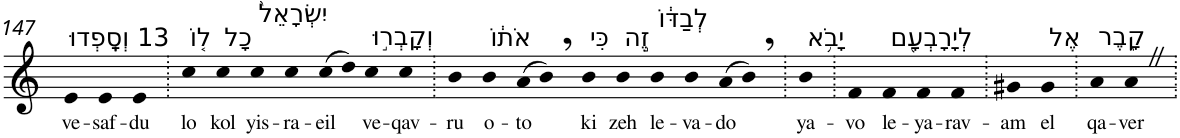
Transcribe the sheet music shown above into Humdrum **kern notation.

**kern	**text
*part1	*part1
*staff1	*staff1
*I"Piano	*
*I'Pno	*
!!LO:PB:g=z
*clefG2	*
*k[]	*
=147	=147
!LO:TX:a:t=13 וְסָֽפְדוּ	!
!	!LO:LY:b
4e	ve-
!	!LO:LY:b
4e	-saf-
!	!LO:LY:b
4e	-du
=148.	=148.
!LO:TX:a:t=ל֤וֹ	!
!	!LO:LY:b
4cc	lo
!LO:TX:a:t=כָל	!
!	!LO:LY:b
4cc	kol
!LO:TX:a:t=יִשְׂרָאֵל֙	!
!	!LO:LY:b
4cc	yis-
!	!LO:LY:b
4cc	-ra-
!	!LO:LY:b
(>8cc	-eil
8dd)	.
!LO:TX:a:t=וְקָבְר֣וּ	!
!	!LO:LY:b
4cc	ve-
!	!LO:LY:b
4cc	-qav-
=149.	=149.
!	!LO:LY:b
4b	-ru
!LO:TX:a:t=אֹת֔וֹ	!
!	!LO:LY:b
4b	o-
!	!LO:LY:b
(>8a	-to
8b,)	.
!LO:TX:a:t=כִּי	!
!	!LO:LY:b
4b	ki
!LO:TX:a:t=זֶ֣ה	!
!	!LO:LY:b
4b	zeh
!LO:TX:a:t=לְבַדּ֔וֹ	!
!	!LO:LY:b
4b	le-
!	!LO:LY:b
4b	-va-
!	!LO:LY:b
(>8a	-do
8b,)	.
=150.	=150.
!LO:TX:a:t=יָבֹ֥א	!
!	!LO:LY:b
4b	ya-
=151.	=151.
!	!LO:LY:b
4f	-vo
!LO:TX:a:t=לְיָרָבְעָ֖ם	!
!	!LO:LY:b
4f	le-
!	!LO:LY:b
4f	-ya-
!	!LO:LY:b
4f	-rav-
=152.	=152.
!	!LO:LY:b
4g#X	-am
!LO:TX:a:t=אֶל	!
!	!LO:LY:b
4g#	el
=153.	=153.
!LO:TX:a:t=קָ֑בֶר	!
!	!LO:LY:b
4a	qa-
!	!LO:LY:b
4aZ	-ver
=.	=.
*-	*-
